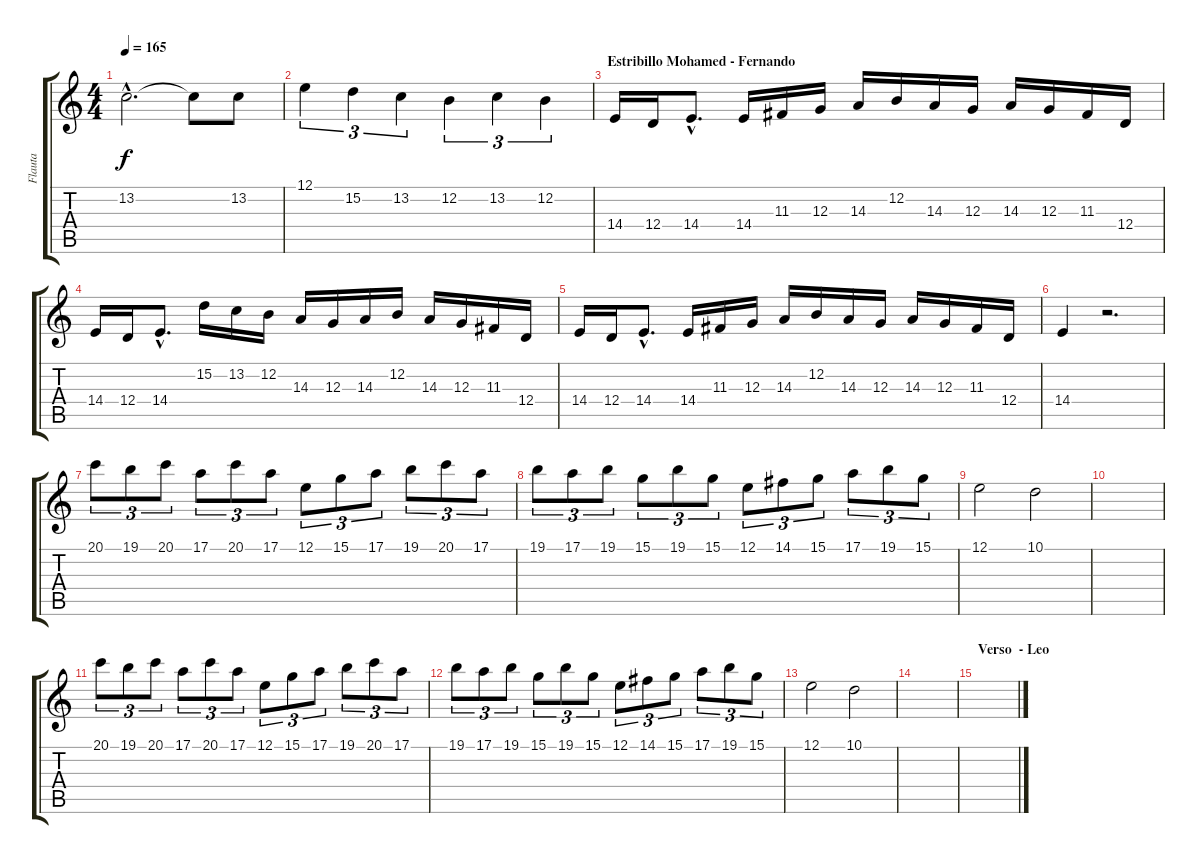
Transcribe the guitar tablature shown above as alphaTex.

\track ("Flauta" "Flauta") {instrument flute}
\staff {score tabs}
\tuning (E4 B3 G3 D3 A2 E2) {hide}
\ts (4 4)
\tempo 165
\clef g2
\ks c
13.2{hac}.2{d dy f} 13.2{t}.8 13.2.8 |
12.1.4{tu (3 2)} 15.2.4{tu (3 2)} 13.2.4{tu (3 2)} 12.2.4{tu (3 2)} 13.2.4{tu (3 2)} 12.2.4{tu (3 2)} |
\section ("" "Estribillo Mohamed - Fernando")
14.4.16{volume 10} 12.4.16 14.4{hac}.8{d} 14.4.16 11.3.16 12.3.16 14.3.16 12.2.16 14.3.16 12.3.16 14.3.16 12.3.16 11.3.16 12.4.16 |
14.4.16 12.4.16 14.4{hac}.8{d} 15.2.16 13.2.16 12.2.16 14.3.16 12.3.16 14.3.16 12.2.16 14.3.16 12.3.16 11.3.16 12.4.16 |
14.4.16{volume 10} 12.4.16 14.4{hac}.8{d} 14.4.16 11.3.16 12.3.16 14.3.16 12.2.16 14.3.16 12.3.16 14.3.16 12.3.16 11.3.16 12.4.16 |
14.4.4 r.2{d} |
20.1.8{tu (3 2) volume 14} 19.1.8{tu (3 2)} 20.1.8{tu (3 2)} 17.1.8{tu (3 2)} 20.1.8{tu (3 2)} 17.1.8{tu (3 2)} 12.1.8{tu (3 2)} 15.1.8{tu (3 2)} 17.1.8{tu (3 2)} 19.1.8{tu (3 2)} 20.1.8{tu (3 2)} 17.1.8{tu (3 2)} |
19.1.8{tu (3 2)} 17.1.8{tu (3 2)} 19.1.8{tu (3 2)} 15.1.8{tu (3 2)} 19.1.8{tu (3 2)} 15.1.8{tu (3 2)} 12.1.8{tu (3 2)} 14.1.8{tu (3 2)} 15.1.8{tu (3 2)} 17.1.8{tu (3 2)} 19.1.8{tu (3 2)} 15.1.8{tu (3 2)} |
12.1.2 10.1.2 |
|
20.1.8{tu (3 2) volume 14} 19.1.8{tu (3 2)} 20.1.8{tu (3 2)} 17.1.8{tu (3 2)} 20.1.8{tu (3 2)} 17.1.8{tu (3 2)} 12.1.8{tu (3 2)} 15.1.8{tu (3 2)} 17.1.8{tu (3 2)} 19.1.8{tu (3 2)} 20.1.8{tu (3 2)} 17.1.8{tu (3 2)} |
19.1.8{tu (3 2)} 17.1.8{tu (3 2)} 19.1.8{tu (3 2)} 15.1.8{tu (3 2)} 19.1.8{tu (3 2)} 15.1.8{tu (3 2)} 12.1.8{tu (3 2)} 14.1.8{tu (3 2)} 15.1.8{tu (3 2)} 17.1.8{tu (3 2)} 19.1.8{tu (3 2)} 15.1.8{tu (3 2)} |
12.1.2 10.1.2 |
|
\section ("" "Verso  - Leo")
